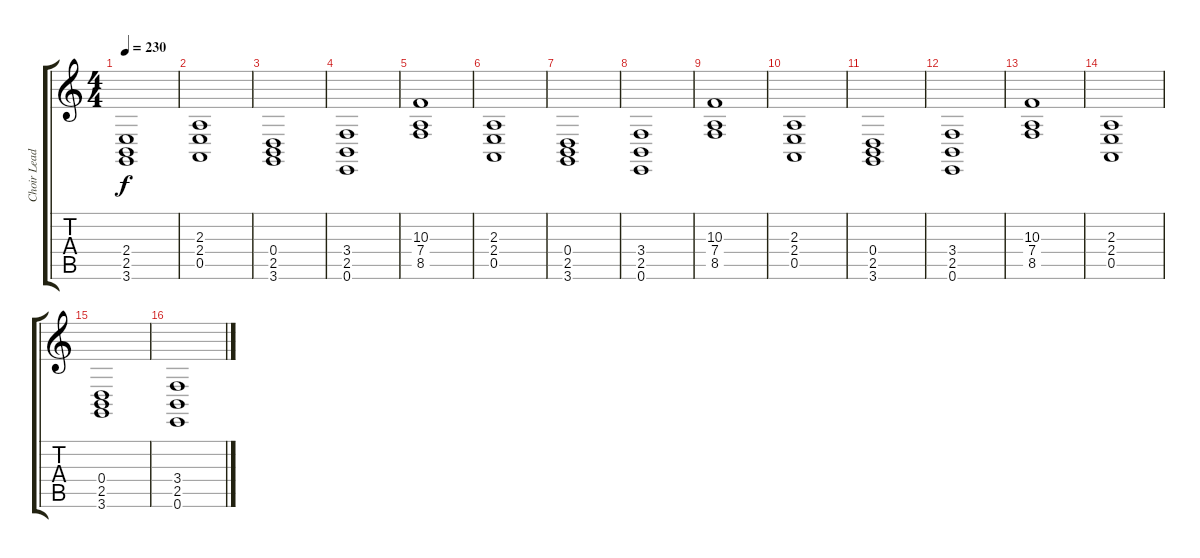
\track ("Choir Lead" "Choir Lead") {instrument pad4choir}
\staff {score tabs}
\tuning (E4 B3 G3 D3 A2 E2) {hide}
\ts (4 4)
\tempo 230
\clef g2
\ks c
(2.4 2.5{t} 3.6{t}).1{dy f} |
(2.3 2.4 0.5).1 |
(0.4 2.5 3.6).1 |
(3.4 2.5 0.6).1 |
(10.3 7.4 8.5).1 |
(2.3 2.4 0.5).1 |
(0.4 2.5 3.6).1 |
(3.4 2.5 0.6).1 |
(10.3 7.4 8.5).1 |
(2.3 2.4 0.5).1 |
(0.4 2.5 3.6).1 |
(3.4 2.5 0.6).1 |
(10.3 7.4 8.5).1 |
(2.3 2.4 0.5).1 |
(0.4 2.5 3.6).1 |
(3.4 2.5 0.6).1
